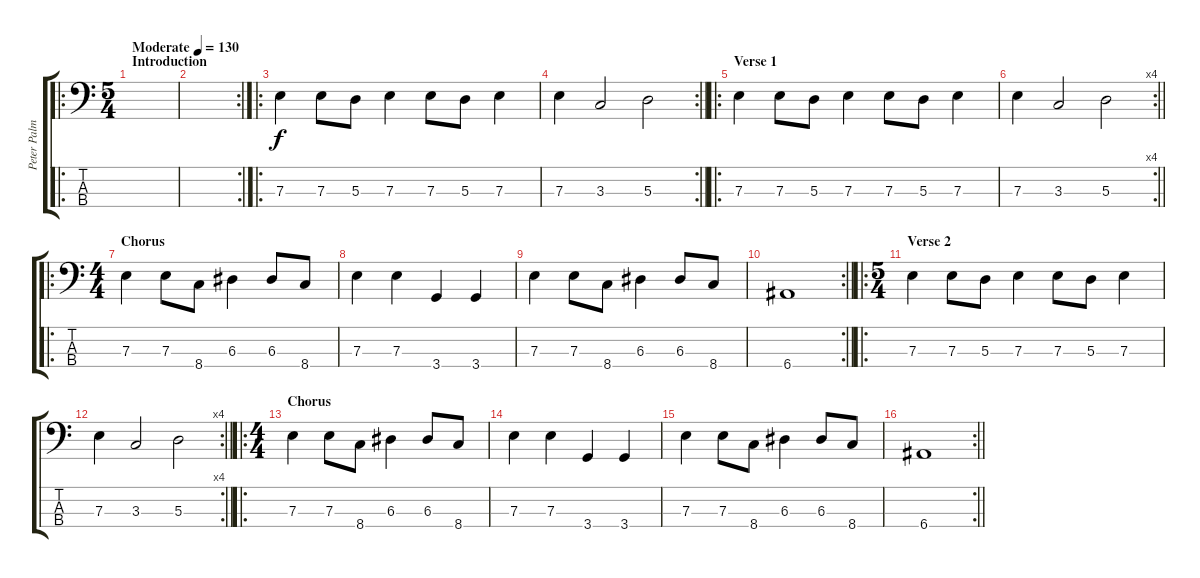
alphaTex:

\track ("Peter Palmdahl" "Peter Palm") {instrument electricbassfinger}
\staff {score tabs}
\tuning (G2 D2 A1 E1) {hide}
\ro
\ts (5 4)
\section ("" "Introduction")
\tempo (130 "Moderate")
\clef f4
\ks c
|
\rc 2
|
\ro
7.3.4 7.3.8 5.3.8 7.3.4 7.3.8 5.3.8 7.3.4 |
\rc 2
\barLineRight lightlight
7.3.4 3.3.2 5.3.2 |
\ro
\section ("" "Verse 1")
7.3.4 7.3.8 5.3.8 7.3.4 7.3.8 5.3.8 7.3.4 |
\rc 4
\barLineRight lightlight
7.3.4 3.3.2 5.3.2 |
\ro
\ts (4 4)
\section ("" "Chorus")
7.3.4 7.3.8 8.4.8 6.3.4 6.3.8 8.4.8 |
7.3.4 7.3.4 3.4.4 3.4.4 |
7.3.4 7.3.8 8.4.8 6.3.4 6.3.8 8.4.8 |
\rc 2
\barLineRight lightlight
6.4.1 |
\ro
\ts (5 4)
\section ("" "Verse 2")
7.3.4 7.3.8 5.3.8 7.3.4 7.3.8 5.3.8 7.3.4 |
\rc 4
\barLineRight lightlight
7.3.4 3.3.2 5.3.2 |
\ro
\ts (4 4)
\section ("" "Chorus")
7.3.4 7.3.8 8.4.8 6.3.4 6.3.8 8.4.8 |
7.3.4 7.3.4 3.4.4 3.4.4 |
7.3.4 7.3.8 8.4.8 6.3.4 6.3.8 8.4.8 |
\rc 2
\barLineRight lightlight
6.4.1
